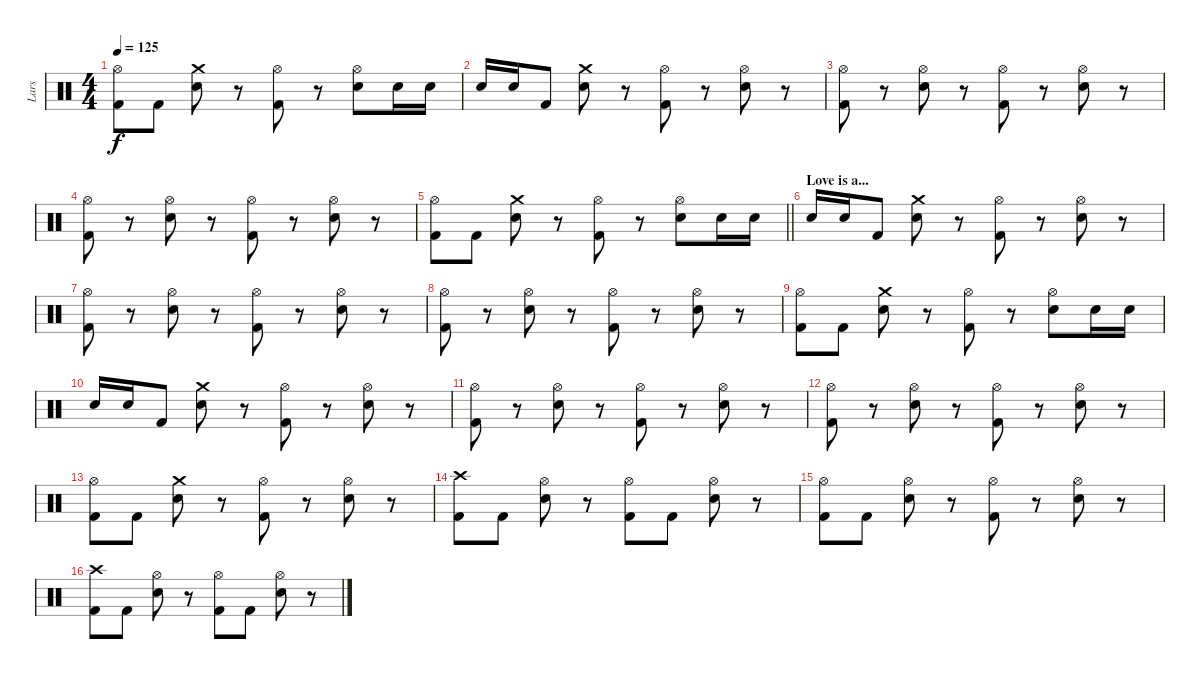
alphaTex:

\track ("Lars" "Lars") {instrument percussion}
\staff {score}
\articulation defaults
\ts (4 4)
\tempo 125
\clef neutral
\ks c
("Hi-Hat (open)" "Kick (hit) 2").8{dy f} "Kick (hit) 2".8 ("Crash medium (hit)" "Electric Snare (hit)").8 r.8 ("Hi-Hat (open)" "Kick (hit) 2").8 r.8 ("Hi-Hat (open)" "Electric Snare (hit)").8 "Electric Snare (hit)".16 "Electric Snare (hit)".16 |
"Electric Snare (hit)".16 "Electric Snare (hit)".16 "Kick (hit) 2".8 ("Crash medium (hit)" "Electric Snare (hit)").8 r.8 ("Hi-Hat (open)" "Kick (hit) 2").8 r.8 ("Hi-Hat (open)" "Snare (hit) 2").8 r.8 |
("Hi-Hat (open)" "Kick (hit) 2").8 r.8 ("Hi-Hat (open)" "Electric Snare (hit)").8 r.8 ("Hi-Hat (open)" "Kick (hit) 2").8 r.8 ("Hi-Hat (open)" "Electric Snare (hit)").8 r.8 |
("Hi-Hat (open)" "Kick (hit) 2").8 r.8 ("Hi-Hat (open)" "Electric Snare (hit)").8 r.8 ("Hi-Hat (open)" "Kick (hit) 2").8 r.8 ("Hi-Hat (open)" "Electric Snare (hit)").8 r.8 |
\barLineRight lightlight
("Hi-Hat (open)" "Kick (hit) 2").8 "Kick (hit) 2".8 ("Crash medium (hit)" "Electric Snare (hit)").8 r.8 ("Hi-Hat (open)" "Kick (hit) 2").8 r.8 ("Hi-Hat (open)" "Electric Snare (hit)").8 "Electric Snare (hit)".16 "Electric Snare (hit)".16 |
\section ("" "Love is a...")
"Electric Snare (hit)".16 "Electric Snare (hit)".16 "Kick (hit) 2".8 ("Crash medium (hit)" "Electric Snare (hit)").8 r.8 ("Hi-Hat (open)" "Kick (hit) 2").8 r.8 ("Hi-Hat (open)" "Snare (hit) 2").8 r.8 |
("Hi-Hat (open)" "Kick (hit) 2").8 r.8 ("Hi-Hat (open)" "Electric Snare (hit)").8 r.8 ("Hi-Hat (open)" "Kick (hit) 2").8 r.8 ("Hi-Hat (open)" "Electric Snare (hit)").8 r.8 |
("Hi-Hat (open)" "Kick (hit) 2").8 r.8 ("Hi-Hat (open)" "Electric Snare (hit)").8 r.8 ("Hi-Hat (open)" "Kick (hit) 2").8 r.8 ("Hi-Hat (open)" "Electric Snare (hit)").8 r.8 |
("Hi-Hat (open)" "Kick (hit) 2").8 "Kick (hit) 2".8 ("Crash medium (hit)" "Electric Snare (hit)").8 r.8 ("Hi-Hat (open)" "Kick (hit) 2").8 r.8 ("Hi-Hat (open)" "Electric Snare (hit)").8 "Electric Snare (hit)".16 "Electric Snare (hit)".16 |
"Electric Snare (hit)".16 "Electric Snare (hit)".16 "Kick (hit) 2".8 ("Crash medium (hit)" "Electric Snare (hit)").8 r.8 ("Hi-Hat (open)" "Kick (hit) 2").8 r.8 ("Hi-Hat (open)" "Snare (hit) 2").8 r.8 |
("Hi-Hat (open)" "Kick (hit) 2").8 r.8 ("Hi-Hat (open)" "Electric Snare (hit)").8 r.8 ("Hi-Hat (open)" "Kick (hit) 2").8 r.8 ("Hi-Hat (open)" "Electric Snare (hit)").8 r.8 |
("Hi-Hat (open)" "Kick (hit) 2").8 r.8 ("Hi-Hat (open)" "Electric Snare (hit)").8 r.8 ("Hi-Hat (open)" "Kick (hit) 2").8 r.8 ("Hi-Hat (open)" "Electric Snare (hit)").8 r.8 |
("Hi-Hat (open)" "Kick (hit) 2").8 "Kick (hit) 2".8 ("Crash medium (hit)" "Electric Snare (hit)").8 r.8 ("Hi-Hat (open)" "Kick (hit) 2").8 r.8 ("Hi-Hat (open)" "Electric Snare (hit)").8 r.8 |
("Crash high (hit)" "Kick (hit) 2").8 "Kick (hit) 2".8 ("Hi-Hat (open)" "Electric Snare (hit)").8 r.8 ("Hi-Hat (open)" "Kick (hit) 2").8 "Kick (hit) 2".8 ("Hi-Hat (open)" "Electric Snare (hit)").8 r.8 |
("Hi-Hat (open)" "Kick (hit) 2").8 "Kick (hit) 2".8 ("Hi-Hat (open)" "Electric Snare (hit)").8 r.8 ("Hi-Hat (open)" "Kick (hit) 2").8 r.8 ("Hi-Hat (open)" "Electric Snare (hit)").8 r.8 |
("Crash high (hit)" "Kick (hit) 2").8 "Kick (hit) 2".8 ("Hi-Hat (open)" "Electric Snare (hit)").8 r.8 ("Hi-Hat (open)" "Kick (hit) 2").8 "Kick (hit) 2".8 ("Hi-Hat (open)" "Electric Snare (hit)").8 r.8
